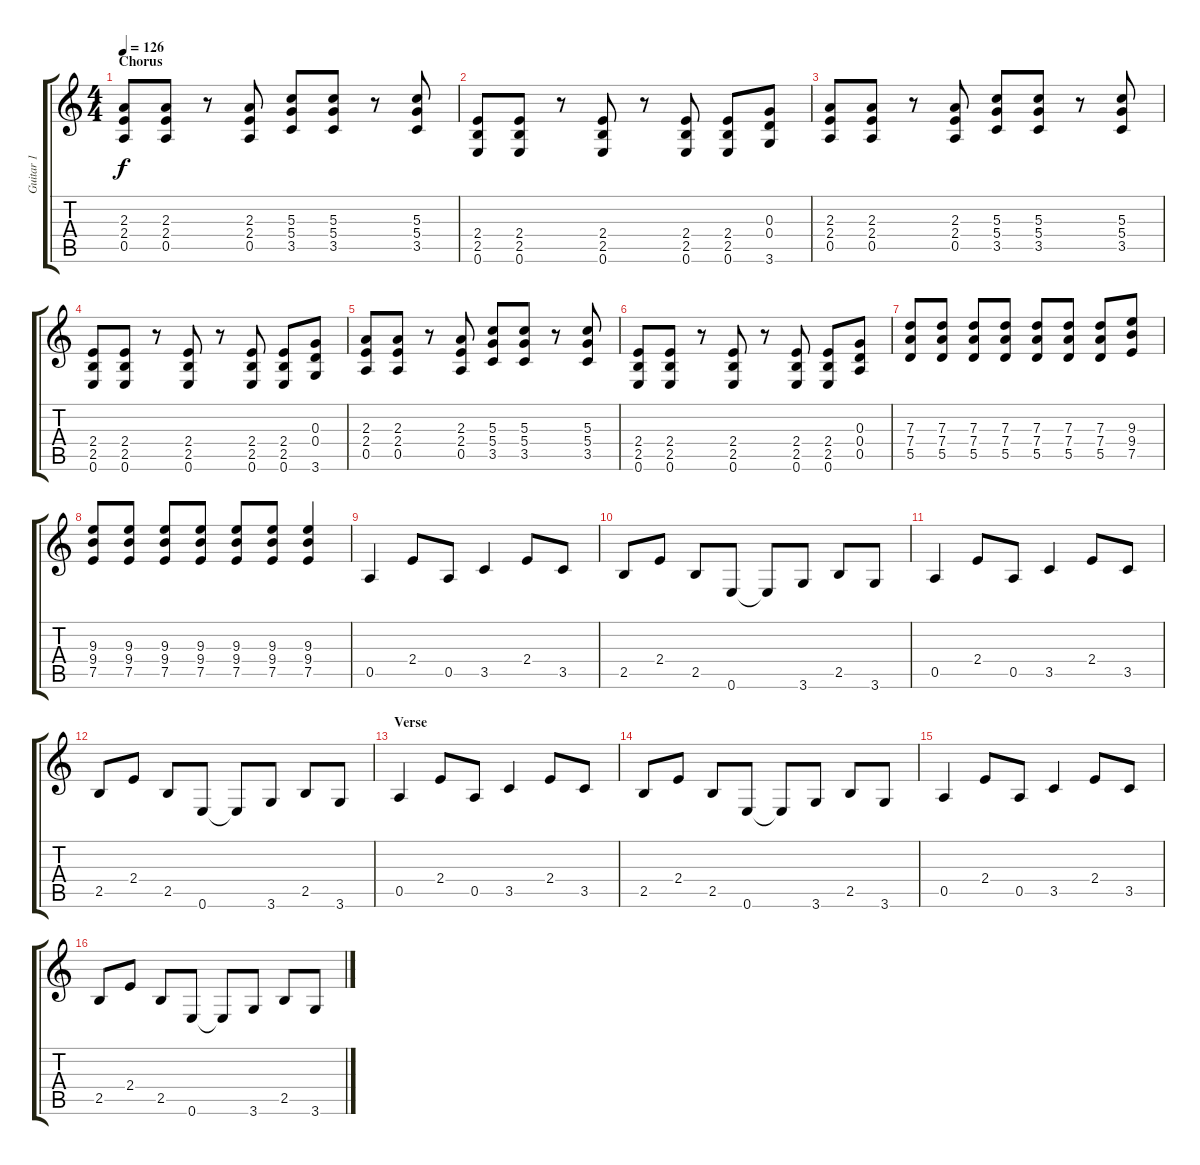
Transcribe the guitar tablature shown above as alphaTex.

\track ("Guitar 1" "Guitar 1") {instrument electricguitarclean}
\staff {score tabs}
\tuning (E4 B3 G3 D3 A2 E2) {hide}
\ts (4 4)
\section ("" "Chorus")
\tempo 126
\clef g2
\ks c
(2.3 2.4 0.5).8{dy f} (2.3 2.4 0.5).8 r.8 (2.3 2.4 0.5).8 (5.3 5.4 3.5).8 (5.3 5.4 3.5).8 r.8 (5.3 5.4 3.5).8 |
(2.4 2.5 0.6).8 (2.4 2.5 0.6).8 r.8 (2.4 2.5 0.6).8 r.8 (2.4 2.5 0.6).8 (2.4 2.5 0.6).8 (0.3 0.4 3.6).8 |
(2.3 2.4 0.5).8 (2.3 2.4 0.5).8 r.8 (2.3 2.4 0.5).8 (5.3 5.4 3.5).8 (5.3 5.4 3.5).8 r.8 (5.3 5.4 3.5).8 |
(2.4 2.5 0.6).8 (2.4 2.5 0.6).8 r.8 (2.4 2.5 0.6).8 r.8 (2.4 2.5 0.6).8 (2.4 2.5 0.6).8 (0.3 0.4 3.6).8 |
(2.3 2.4 0.5).8 (2.3 2.4 0.5).8 r.8 (2.3 2.4 0.5).8 (5.3 5.4 3.5).8 (5.3 5.4 3.5).8 r.8 (5.3 5.4 3.5).8 |
(2.4 2.5 0.6).8 (2.4 2.5 0.6).8 r.8 (2.4 2.5 0.6).8 r.8 (2.4 2.5 0.6).8 (2.4 2.5 0.6).8 (0.3 0.4 0.5).8 |
(7.3 7.4 5.5).8 (7.3 7.4 5.5).8 (7.3 7.4 5.5).8 (7.3 7.4 5.5).8 (7.3 7.4 5.5).8 (7.3 7.4 5.5).8 (7.3 7.4 5.5).8 (9.3 9.4 7.5).8 |
(9.3 9.4 7.5).8 (9.3 9.4 7.5).8 (9.3 9.4 7.5).8 (9.3 9.4 7.5).8 (9.3 9.4 7.5).8 (9.3 9.4 7.5).8 (9.3 9.4 7.5).4 |
0.5.4 2.4.8 0.5.8 3.5.4 2.4.8 3.5.8 |
2.5.8 2.4.8 2.5.8 0.6.8 0.6{t}.8 3.6.8 2.5.8 3.6.8 |
0.5.4 2.4.8 0.5.8 3.5.4 2.4.8 3.5.8 |
2.5.8 2.4.8 2.5.8 0.6.8 0.6{t}.8 3.6.8 2.5.8 3.6.8 |
\section ("" "Verse")
0.5.4 2.4.8 0.5.8 3.5.4 2.4.8 3.5.8 |
2.5.8 2.4.8 2.5.8 0.6.8 0.6{t}.8 3.6.8 2.5.8 3.6.8 |
0.5.4 2.4.8 0.5.8 3.5.4 2.4.8 3.5.8 |
2.5.8 2.4.8 2.5.8 0.6.8 0.6{t}.8 3.6.8 2.5.8 3.6.8
